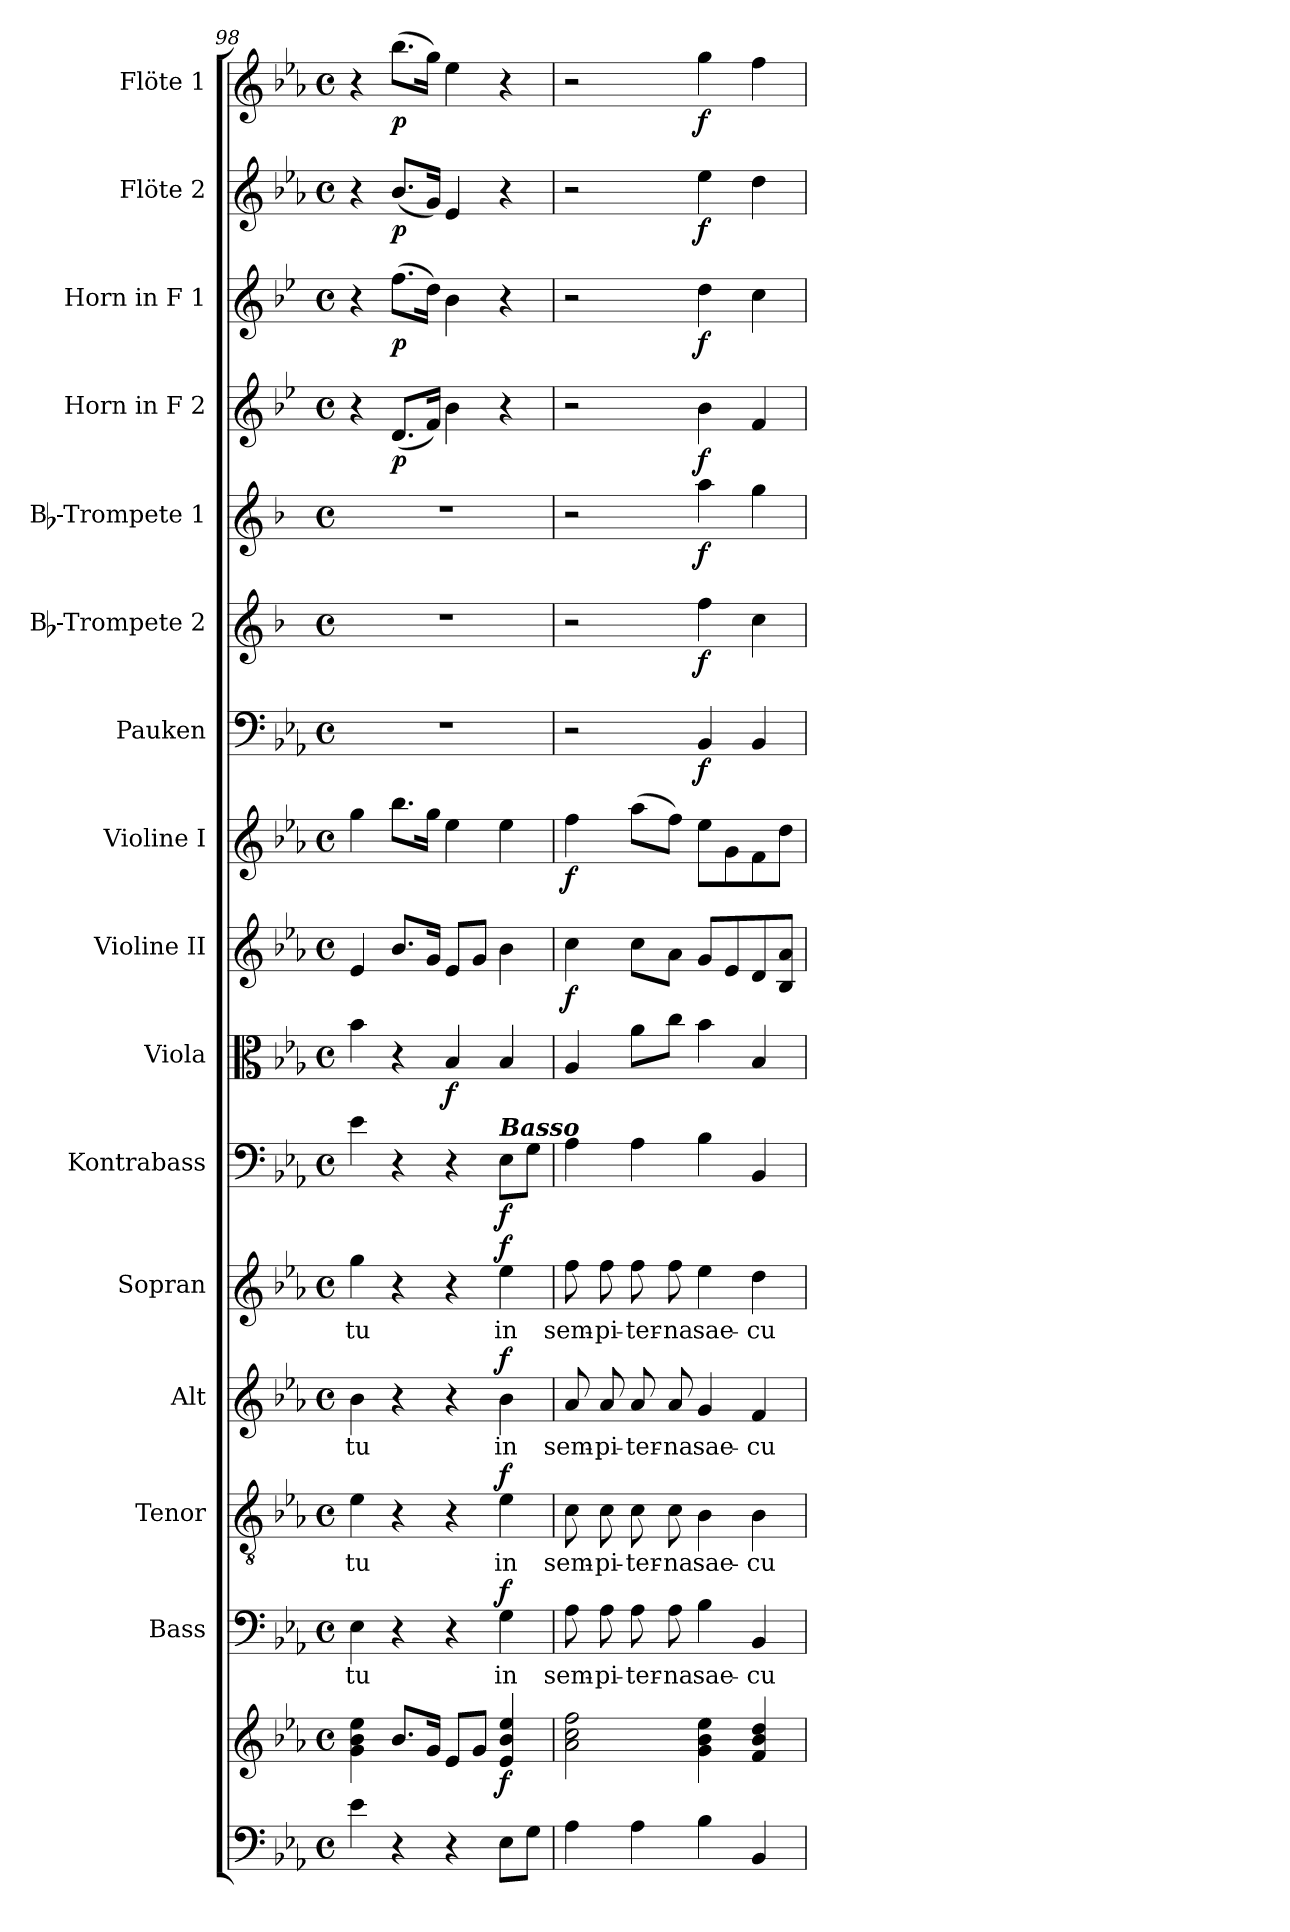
**kern	**kern	**dynam	**kern	**text	**dynam	**kern	**text	**dynam	**kern	**text	**dynam	**kern	**text	**dynam	**kern	**dynam	**kern	**dynam	**kern	**dynam	**kern	**dynam	**kern	**dynam	**kern	**dynam	**kern	**dynam	**kern	**dynam	**kern	**dynam	**kern	**dynam	**kern	**dynam
*part16	*part16	*part16	*part15	*part15	*part15	*part14	*part14	*part14	*part13	*part13	*part13	*part12	*part12	*part12	*part11	*part11	*part10	*part10	*part9	*part9	*part8	*part8	*part7	*part7	*part6	*part6	*part5	*part5	*part4	*part4	*part3	*part3	*part2	*part2	*part1	*part1
*staff17	*staff16	*staff16/17	*staff15	*staff15	*staff15	*staff14	*staff14	*staff14	*staff13	*staff13	*staff13	*staff12	*staff12	*staff12	*staff11	*staff11	*staff10	*staff10	*staff9	*staff9	*staff8	*staff8	*staff7	*staff7	*staff6	*staff6	*staff5	*staff5	*staff4	*staff4	*staff3	*staff3	*staff2	*staff2	*staff1	*staff1
*	*	*	*I"Bass	*	*	*I"Tenor	*	*	*I"Alt	*	*	*I"Sopran	*	*	*I"Kontrabass	*	*I"Viola	*	*I"Violine II	*	*I"Violine I	*	*I"Pauken	*	*I"Bb-Trompete 2	*	*I"Bb-Trompete 1	*	*I"Horn in F 2	*	*I"Horn in F 1	*	*I"Flöte 2	*	*I"Flöte 1	*
*	*	*	*I'B.	*	*	*I'T.	*	*	*I'A.	*	*	*I'S.	*	*	*I'Kb.	*	*I'Vla.	*	*I'Vl. II	*	*I'Vl. I	*	*I'Pk.	*	*I'Bb Trp. 2	*	*I'Bb Trp. 1	*	*	*	*	*	*I'Fl. 2	*	*I'Fl. 1	*
*clefF4	*clefG2	*	*clefF4	*	*	*clefGv2	*	*	*clefG2	*	*	*clefG2	*	*	*clefF4	*	*clefC3	*	*clefG2	*	*clefG2	*	*clefF4	*	*clefG2	*	*clefG2	*	*clefG2	*	*clefG2	*	*clefG2	*	*clefG2	*
*	*	*	*	*	*	*	*	*	*	*	*	*	*	*	*ITrd7c12	*	*	*	*	*	*	*	*	*	*ITrd1c2	*	*ITrd1c2	*	*ITrd4c7	*	*ITrd4c7	*	*	*	*	*
*k[b-e-a-]	*k[b-e-a-]	*	*k[b-e-a-]	*	*	*k[b-e-a-]	*	*	*k[b-e-a-]	*	*	*k[b-e-a-]	*	*	*k[b-e-a-]	*	*k[b-e-a-]	*	*k[b-e-a-]	*	*k[b-e-a-]	*	*k[b-e-a-]	*	*k[b-e-a-]	*	*k[b-e-a-]	*	*k[b-e-a-]	*	*k[b-e-a-]	*	*k[b-e-a-]	*	*k[b-e-a-]	*
*E-:	*E-:	*	*E-:	*	*	*E-:	*	*	*E-:	*	*	*E-:	*	*	*E-:	*	*E-:	*	*E-:	*	*E-:	*	*E-:	*	*E-:	*	*E-:	*	*E-:	*	*E-:	*	*E-:	*	*E-:	*
*M4/4	*M4/4	*	*M4/4	*	*	*M4/4	*	*	*M4/4	*	*	*M4/4	*	*	*M4/4	*	*M4/4	*	*M4/4	*	*M4/4	*	*M4/4	*	*M4/4	*	*M4/4	*	*M4/4	*	*M4/4	*	*M4/4	*	*M4/4	*
*met(c)	*met(c)	*	*met(c)	*	*	*met(c)	*	*	*met(c)	*	*	*met(c)	*	*	*met(c)	*	*met(c)	*	*met(c)	*	*met(c)	*	*met(c)	*	*met(c)	*	*met(c)	*	*met(c)	*	*met(c)	*	*met(c)	*	*met(c)	*
=98	=98	=98	=98	=98	=98	=98	=98	=98	=98	=98	=98	=98	=98	=98	=98	=98	=98	=98	=98	=98	=98	=98	=98	=98	=98	=98	=98	=98	=98	=98	=98	=98	=98	=98	=98	=98
!	!	!	!	!LO:LY:b	!	!	!LO:LY:b	!	!	!LO:LY:b	!	!	!LO:LY:b	!	!	!	!	!	!	!	!	!	!	!	!	!	!	!	!	!	!	!	!	!	!	!
4e-\	4g\ 4b-\ 4ee-\	.	4E-\	-tu	.	4e-\	-tu	.	4b-\	-tu	.	4gg\	-tu	.	4E-\	.	4b-\	.	4e-/	.	4gg\	.	1r	.	1r	.	1r	.	4r	.	4r	.	4r	.	4r	.
!	!	!	!	!	!	!	!	!	!	!	!	!	!	!	!	!	!	!	!	!	!	!	!	!	!	!	!	!	!	!LO:DY:b	!	!LO:DY:b	!	!LO:DY:b	!	!LO:DY:b
4r	8.b-/L	.	4r	.	.	4r	.	.	4r	.	.	4r	.	.	4r	.	4r	.	8.b-/L	.	8.bb-\L	.	.	.	.	.	.	.	(<8.G/L	p	(>8.b-\L	p	(<8.b-/L	p	(>8.bb-\L	p
.	16g/Jk	.	.	.	.	.	.	.	.	.	.	.	.	.	.	.	.	.	16g/Jk	.	16gg\Jk	.	.	.	.	.	.	.	16B-/Jk)	.	16g\Jk)	.	16g/Jk)	.	16gg\Jk)	.
!	!	!	!	!	!	!	!	!	!	!	!	!	!	!	!	!	!	!LO:DY:b	!	!	!	!	!	!	!	!	!	!	!	!	!	!	!	!	!	!
4r	8e-/L	.	4r	.	.	4r	.	.	4r	.	.	4r	.	.	4r	.	4B-/	f	8e-/L	.	4ee-\	.	.	.	.	.	.	.	4e-\	.	4e-\	.	4e-/	.	4ee-\	.
.	8g/J	.	.	.	.	.	.	.	.	.	.	.	.	.	.	.	.	.	8g/J	.	.	.	.	.	.	.	.	.	.	.	.	.	.	.	.	.
!	!	!	!	!	!	!	!	!	!	!	!	!	!	!	!LO:TX:a:Bi:t=Basso	!	!	!	!	!	!	!	!	!	!	!	!	!	!	!	!	!	!	!	!	!
!	!	!LO:DY:b	!	!LO:LY:b	!LO:DY:a	!	!LO:LY:b	!LO:DY:a	!	!LO:LY:b	!LO:DY:a	!	!LO:LY:b	!LO:DY:a	!	!LO:DY:b	!	!	!	!	!	!	!	!	!	!	!	!	!	!	!	!	!	!	!	!
8E-\L	4e-/ 4b-/ 4ee-/	f	4G\	in	f	4e-\	in	f	4b-\	in	f	4ee-\	in	f	8EE-\L	f	4B-/	.	4b-\	.	4ee-\	.	.	.	.	.	.	.	4r	.	4r	.	4r	.	4r	.
8G\J	.	.	.	.	.	.	.	.	.	.	.	.	.	.	8GG\J	.	.	.	.	.	.	.	.	.	.	.	.	.	.	.	.	.	.	.	.	.
!!LO:PB:g=z
=99	=99	=99	=99	=99	=99	=99	=99	=99	=99	=99	=99	=99	=99	=99	=99	=99	=99	=99	=99	=99	=99	=99	=99	=99	=99	=99	=99	=99	=99	=99	=99	=99	=99	=99	=99	=99
!	!	!	!	!LO:LY:b	!	!	!LO:LY:b	!	!	!LO:LY:b	!	!	!LO:LY:b	!	!	!	!	!	!	!LO:DY:b	!	!LO:DY:b	!	!	!	!	!	!	!	!	!	!	!	!	!	!
4A-\	2a-\ 2cc\ 2ff\	.	8A-\	sem-	.	8c\	sem-	.	8a-/	sem-	.	8ff\	sem-	.	4AA-\	.	4A-/	.	4cc\	f	4ff\	f	2r	.	2r	.	2r	.	2r	.	2r	.	2r	.	2r	.
!	!	!	!	!LO:LY:b	!	!	!LO:LY:b	!	!	!LO:LY:b	!	!	!LO:LY:b	!	!	!	!	!	!	!	!	!	!	!	!	!	!	!	!	!	!	!	!	!	!	!
.	.	.	8A-\	-pi-	.	8c\	-pi-	.	8a-/	-pi-	.	8ff\	-pi-	.	.	.	.	.	.	.	.	.	.	.	.	.	.	.	.	.	.	.	.	.	.	.
!	!	!	!	!LO:LY:b	!	!	!LO:LY:b	!	!	!LO:LY:b	!	!	!LO:LY:b	!	!	!	!	!	!	!	!	!	!	!	!	!	!	!	!	!	!	!	!	!	!	!
4A-\	.	.	8A-\	-ter-	.	8c\	-ter-	.	8a-/	-ter-	.	8ff\	-ter-	.	4AA-\	.	8a-\L	.	8cc\L	.	(>8aa-\L	.	.	.	.	.	.	.	.	.	.	.	.	.	.	.
!	!	!	!	!LO:LY:b	!	!	!LO:LY:b	!	!	!LO:LY:b	!	!	!LO:LY:b	!	!	!	!	!	!	!	!	!	!	!	!	!	!	!	!	!	!	!	!	!	!	!
.	.	.	8A-\	-na	.	8c\	-na	.	8a-/	-na	.	8ff\	-na	.	.	.	8cc\J	.	8a-\J	.	8ff\J)	.	.	.	.	.	.	.	.	.	.	.	.	.	.	.
!	!	!	!	!LO:LY:b	!	!	!LO:LY:b	!	!	!LO:LY:b	!	!	!LO:LY:b	!	!	!	!	!	!	!	!	!	!	!LO:DY:b	!	!LO:DY:b	!	!LO:DY:b	!	!LO:DY:b	!	!LO:DY:b	!	!LO:DY:b	!	!LO:DY:b
4B-\	4g\ 4b-\ 4ee-\	.	4B-\	sae-	.	4B-\	sae-	.	4g/	sae-	.	4ee-\	sae-	.	4BB-\	.	4b-\	.	8g/L	.	8ee-\L	.	4BB-/	f	4ee-\	f	4gg\	f	4e-\	f	4g\	f	4ee-\	f	4gg\	f
.	.	.	.	.	.	.	.	.	.	.	.	.	.	.	.	.	.	.	8e-/	.	8g\	.	.	.	.	.	.	.	.	.	.	.	.	.	.	.
!	!	!	!	!LO:LY:b	!	!	!LO:LY:b	!	!	!LO:LY:b	!	!	!LO:LY:b	!	!	!	!	!	!	!	!	!	!	!	!	!	!	!	!	!	!	!	!	!	!	!
4BB-/	4f/ 4b-/ 4dd/	.	4BB-/	-cu-	.	4B-\	-cu-	.	4f/	-cu-	.	4dd\	-cu-	.	4BBB-/	.	4B-/	.	8d/	.	8f\	.	4BB-/	.	4b-\	.	4ff\	.	4B-/	.	4f\	.	4dd\	.	4ff\	.
.	.	.	.	.	.	.	.	.	.	.	.	.	.	.	.	.	.	.	8B-/ 8a-/J	.	8dd\J	.	.	.	.	.	.	.	.	.	.	.	.	.	.	.
=	=	=	=	=	=	=	=	=	=	=	=	=	=	=	=	=	=	=	=	=	=	=	=	=	=	=	=	=	=	=	=	=	=	=	=	=
*-	*-	*-	*-	*-	*-	*-	*-	*-	*-	*-	*-	*-	*-	*-	*-	*-	*-	*-	*-	*-	*-	*-	*-	*-	*-	*-	*-	*-	*-	*-	*-	*-	*-	*-	*-	*-
